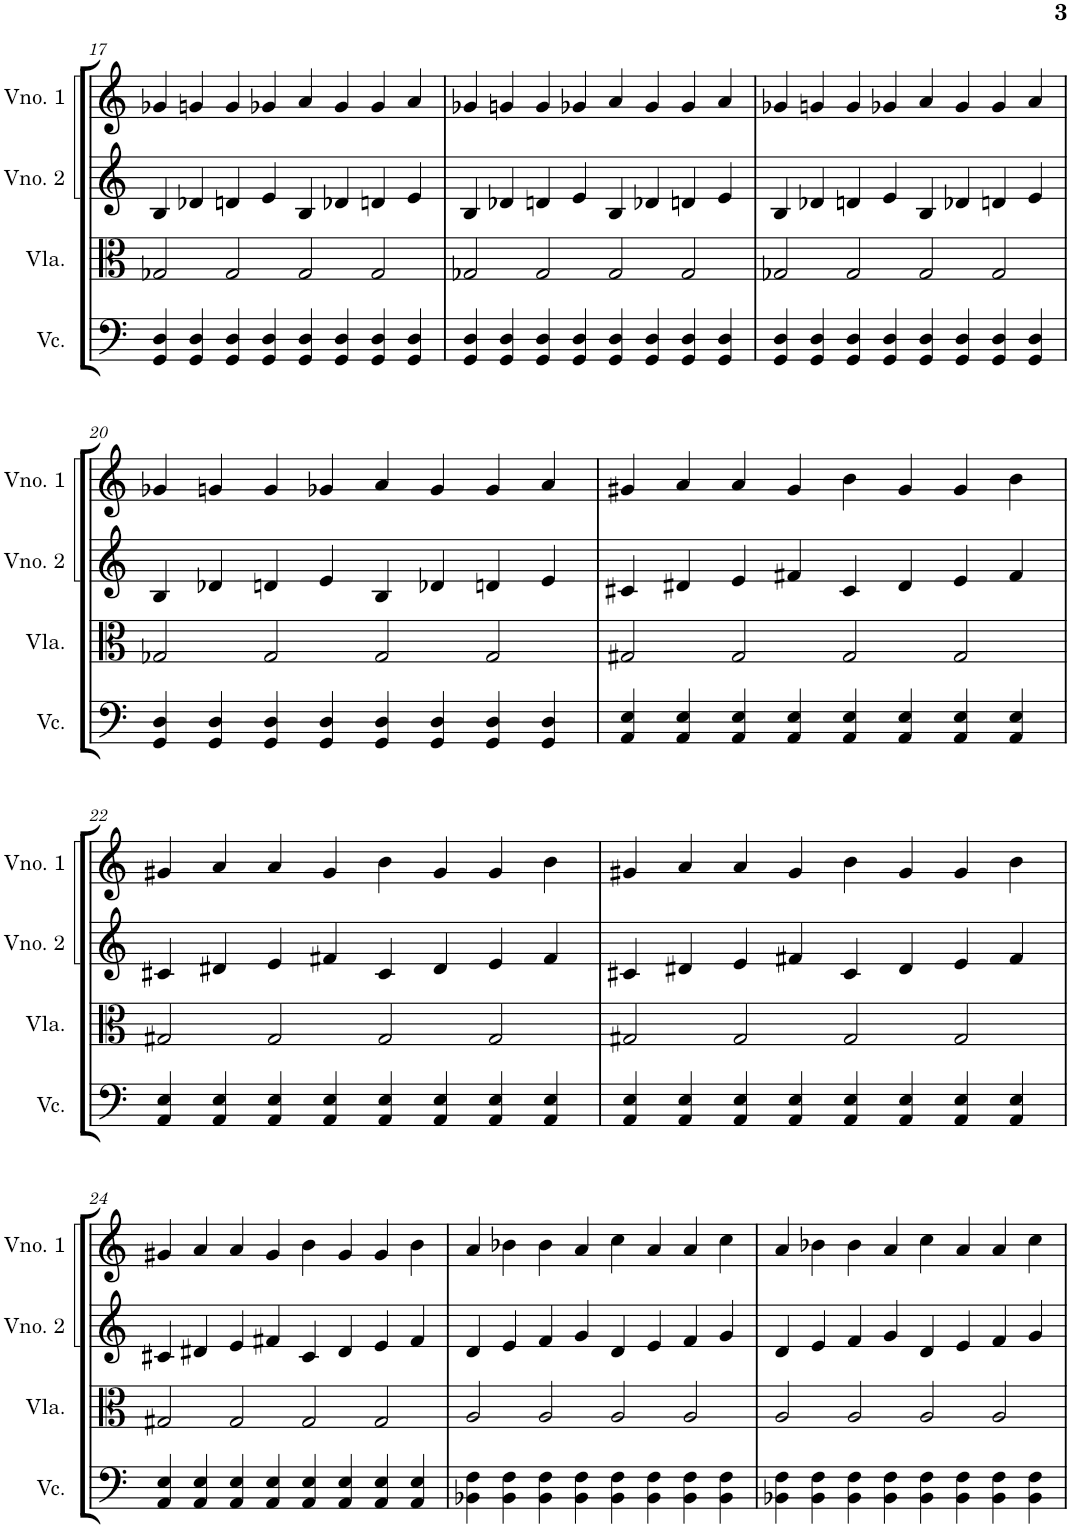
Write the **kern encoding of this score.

**kern	**kern	**kern	**kern
*part4	*part3	*part2	*part1
*staff4	*staff3	*staff2	*staff1
*I"Violoncelo	*I"Viola	*I"Violino 2	*I"Violino 1
*I'Vc.	*I'Vla.	*I'Vno. 2	*I'Vno. 1
!!LO:PB:g=z
*clefF4	*clefC3	*clefG2	*clefG2
*k[]	*k[]	*k[]	*k[]
*M4/2	*M4/2	*M4/2	*M4/2
=17	=17	=17	=17
4GG/ 4D/	2G-X/	4B/	4g-X/
4GG/ 4D/	.	4d-X/	4gn/
4GG/ 4D/	2G-/	4dn/	4g/
4GG/ 4D/	.	4e/	4g-X/
4GG/ 4D/	2G-/	4B/	4a/
4GG/ 4D/	.	4d-X/	4g-/
4GG/ 4D/	2G-/	4dn/	4g-/
4GG/ 4D/	.	4e/	4a/
=18	=18	=18	=18
4GG/ 4D/	2G-X/	4B/	4g-X/
4GG/ 4D/	.	4d-X/	4gn/
4GG/ 4D/	2G-/	4dn/	4g/
4GG/ 4D/	.	4e/	4g-X/
4GG/ 4D/	2G-/	4B/	4a/
4GG/ 4D/	.	4d-X/	4g-/
4GG/ 4D/	2G-/	4dn/	4g-/
4GG/ 4D/	.	4e/	4a/
=19	=19	=19	=19
4GG/ 4D/	2G-X/	4B/	4g-X/
4GG/ 4D/	.	4d-X/	4gn/
4GG/ 4D/	2G-/	4dn/	4g/
4GG/ 4D/	.	4e/	4g-X/
4GG/ 4D/	2G-/	4B/	4a/
4GG/ 4D/	.	4d-X/	4g-/
4GG/ 4D/	2G-/	4dn/	4g-/
4GG/ 4D/	.	4e/	4a/
!!LO:LB:g=z
=20	=20	=20	=20
4GG/ 4D/	2G-X/	4B/	4g-X/
4GG/ 4D/	.	4d-X/	4gn/
4GG/ 4D/	2G-/	4dn/	4g/
4GG/ 4D/	.	4e/	4g-X/
4GG/ 4D/	2G-/	4B/	4a/
4GG/ 4D/	.	4d-X/	4g-/
4GG/ 4D/	2G-/	4dn/	4g-/
4GG/ 4D/	.	4e/	4a/
=21	=21	=21	=21
4AA/ 4E/	2G#X/	4c#X/	4g#X/
4AA/ 4E/	.	4d#X/	4a/
4AA/ 4E/	2G#/	4e/	4a/
4AA/ 4E/	.	4f#X/	4g#/
4AA/ 4E/	2G#/	4c#/	4b\
4AA/ 4E/	.	4d#/	4g#/
4AA/ 4E/	2G#/	4e/	4g#/
4AA/ 4E/	.	4f#/	4b\
!!LO:LB:g=z
=22	=22	=22	=22
4AA/ 4E/	2G#X/	4c#X/	4g#X/
4AA/ 4E/	.	4d#X/	4a/
4AA/ 4E/	2G#/	4e/	4a/
4AA/ 4E/	.	4f#X/	4g#/
4AA/ 4E/	2G#/	4c#/	4b\
4AA/ 4E/	.	4d#/	4g#/
4AA/ 4E/	2G#/	4e/	4g#/
4AA/ 4E/	.	4f#/	4b\
=23	=23	=23	=23
4AA/ 4E/	2G#X/	4c#X/	4g#X/
4AA/ 4E/	.	4d#X/	4a/
4AA/ 4E/	2G#/	4e/	4a/
4AA/ 4E/	.	4f#X/	4g#/
4AA/ 4E/	2G#/	4c#/	4b\
4AA/ 4E/	.	4d#/	4g#/
4AA/ 4E/	2G#/	4e/	4g#/
4AA/ 4E/	.	4f#/	4b\
!!LO:LB:g=z
=24	=24	=24	=24
4AA/ 4E/	2G#X/	4c#X/	4g#X/
4AA/ 4E/	.	4d#X/	4a/
4AA/ 4E/	2G#/	4e/	4a/
4AA/ 4E/	.	4f#X/	4g#/
4AA/ 4E/	2G#/	4c#/	4b\
4AA/ 4E/	.	4d#/	4g#/
4AA/ 4E/	2G#/	4e/	4g#/
4AA/ 4E/	.	4f#/	4b\
=25	=25	=25	=25
4BB-X\ 4F\	2A/	4d/	4a/
4BB-\ 4F\	.	4e/	4b-X\
4BB-\ 4F\	2A/	4f/	4b-\
4BB-\ 4F\	.	4g/	4a/
4BB-\ 4F\	2A/	4d/	4cc\
4BB-\ 4F\	.	4e/	4a/
4BB-\ 4F\	2A/	4f/	4a/
4BB-\ 4F\	.	4g/	4cc\
=26	=26	=26	=26
4BB-X\ 4F\	2A/	4d/	4a/
4BB-\ 4F\	.	4e/	4b-X\
4BB-\ 4F\	2A/	4f/	4b-\
4BB-\ 4F\	.	4g/	4a/
4BB-\ 4F\	2A/	4d/	4cc\
4BB-\ 4F\	.	4e/	4a/
4BB-\ 4F\	2A/	4f/	4a/
4BB-\ 4F\	.	4g/	4cc\
=	=	=	=
*-	*-	*-	*-
